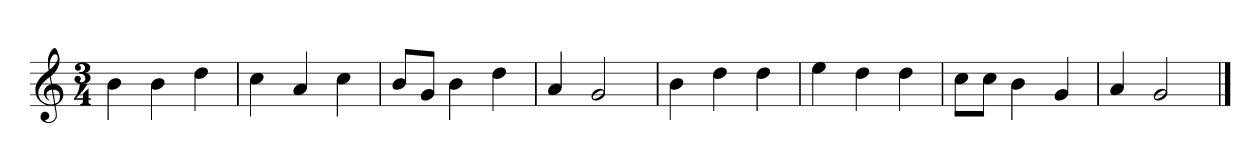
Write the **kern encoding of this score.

**kern
*part1
*staff1
*clefG2
*k[]
*M3/4
=
4b
4b
4dd
=2
4cc
4a
4cc
=3
8b/L
8g/J
4b
4dd
=4
4a
2g
=5y
4b
4dd
4dd
=6
4ee
4dd
4dd
=7
8cc\L
8cc\J
4b
4g
=8
4a
2g
==
*-
